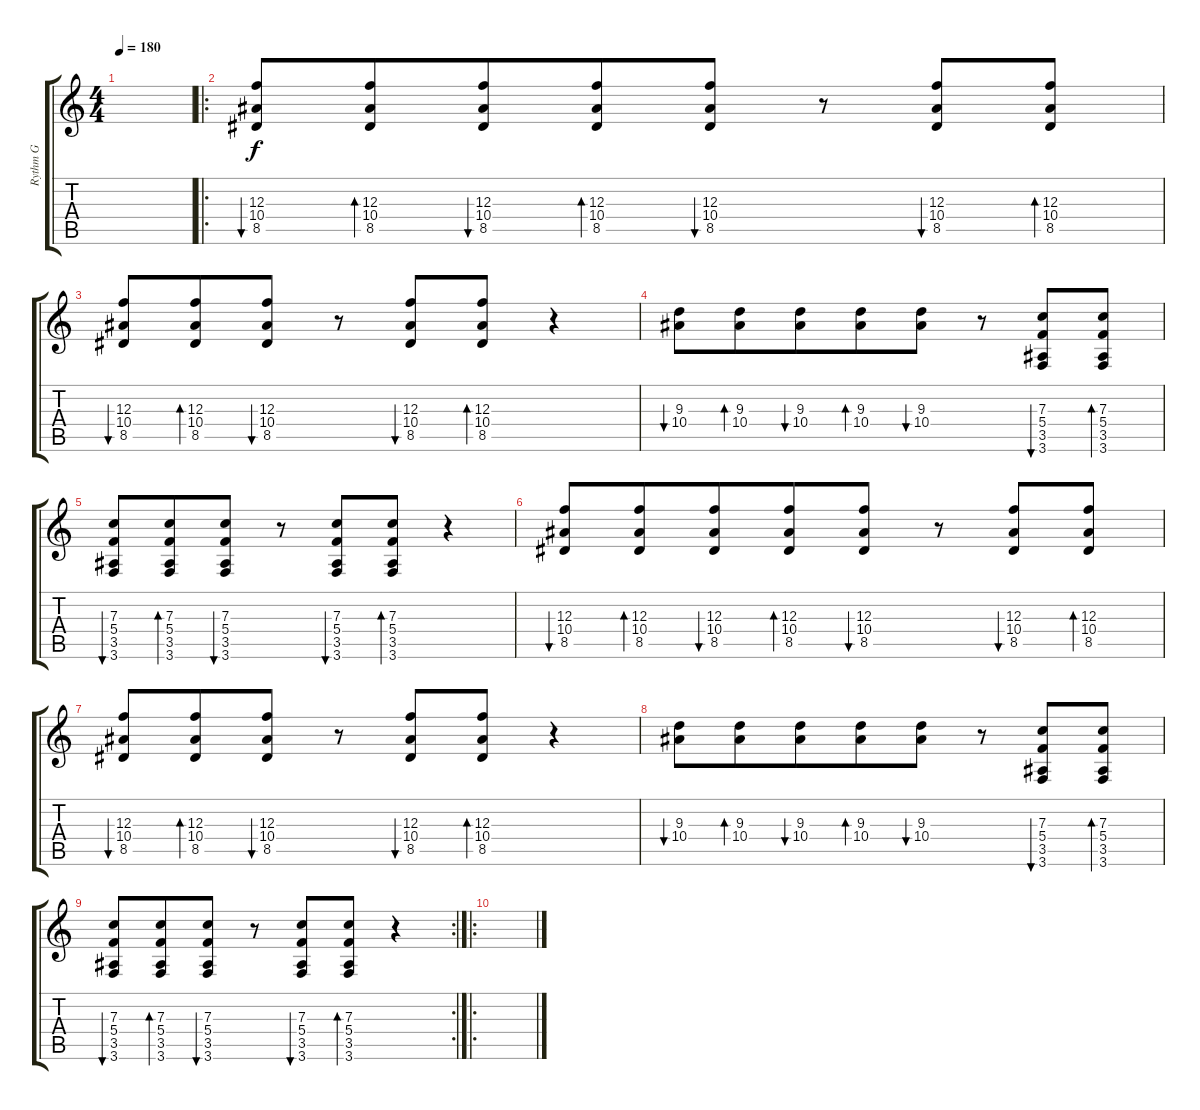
\track ("Rythm G" "Rythm G") {instrument distortionguitar}
\staff {score tabs}
\tuning (D4 A3 F3 C3 G2 D2) {hide}
\ts (4 4)
\tempo 180
\clef g2
\ks c
|
\ro
(12.3 10.4 8.5).8{bu 240} (12.3 10.4 8.5).8{bd 240 beam merge} (12.3 10.4 8.5).8{bu 240} (12.3 10.4 8.5).8{bd 240 beam merge} (12.3 10.4 8.5).8{bu 240} r.8 (12.3 10.4 8.5).8{bu 240} (12.3 10.4 8.5).8{bd 240} |
(12.3 10.4 8.5).8{bu 240} (12.3 10.4 8.5).8{bd 240 beam merge} (12.3 10.4 8.5).8{bu 240} r.8 (12.3 10.4 8.5).8{bu 240} (12.3 10.4 8.5).8{bd 240} r.4 |
(9.3 10.4).8{bu 240} (9.3 10.4).8{bd 240 beam merge} (9.3 10.4).8{bu 240} (9.3 10.4).8{bd 240 beam merge} (9.3 10.4).8{bu 240} r.8 (7.3 5.4 3.5 3.6).8{bu 240} (7.3 5.4 3.5 3.6).8{bd 240} |
(7.3 5.4 3.5 3.6).8{bu 240} (7.3 5.4 3.5 3.6).8{bd 240 beam merge} (7.3 5.4 3.5 3.6).8{bu 240} r.8 (7.3 5.4 3.5 3.6).8{bu 240} (7.3 5.4 3.5 3.6).8{bd 240} r.4 |
(12.3 10.4 8.5).8{bu 240} (12.3 10.4 8.5).8{bd 240 beam merge} (12.3 10.4 8.5).8{bu 240} (12.3 10.4 8.5).8{bd 240 beam merge} (12.3 10.4 8.5).8{bu 240} r.8 (12.3 10.4 8.5).8{bu 240} (12.3 10.4 8.5).8{bd 240} |
(12.3 10.4 8.5).8{bu 240} (12.3 10.4 8.5).8{bd 240 beam merge} (12.3 10.4 8.5).8{bu 240} r.8 (12.3 10.4 8.5).8{bu 240} (12.3 10.4 8.5).8{bd 240} r.4 |
(9.3 10.4).8{bu 240} (9.3 10.4).8{bd 240 beam merge} (9.3 10.4).8{bu 240} (9.3 10.4).8{bd 240 beam merge} (9.3 10.4).8{bu 240} r.8 (7.3 5.4 3.5 3.6).8{bu 240} (7.3 5.4 3.5 3.6).8{bd 240} |
\rc 2
(7.3 5.4 3.5 3.6).8{bu 240} (7.3 5.4 3.5 3.6).8{bd 240 beam merge} (7.3 5.4 3.5 3.6).8{bu 240} r.8 (7.3 5.4 3.5 3.6).8{bu 240} (7.3 5.4 3.5 3.6).8{bd 240} r.4 |
\ro
